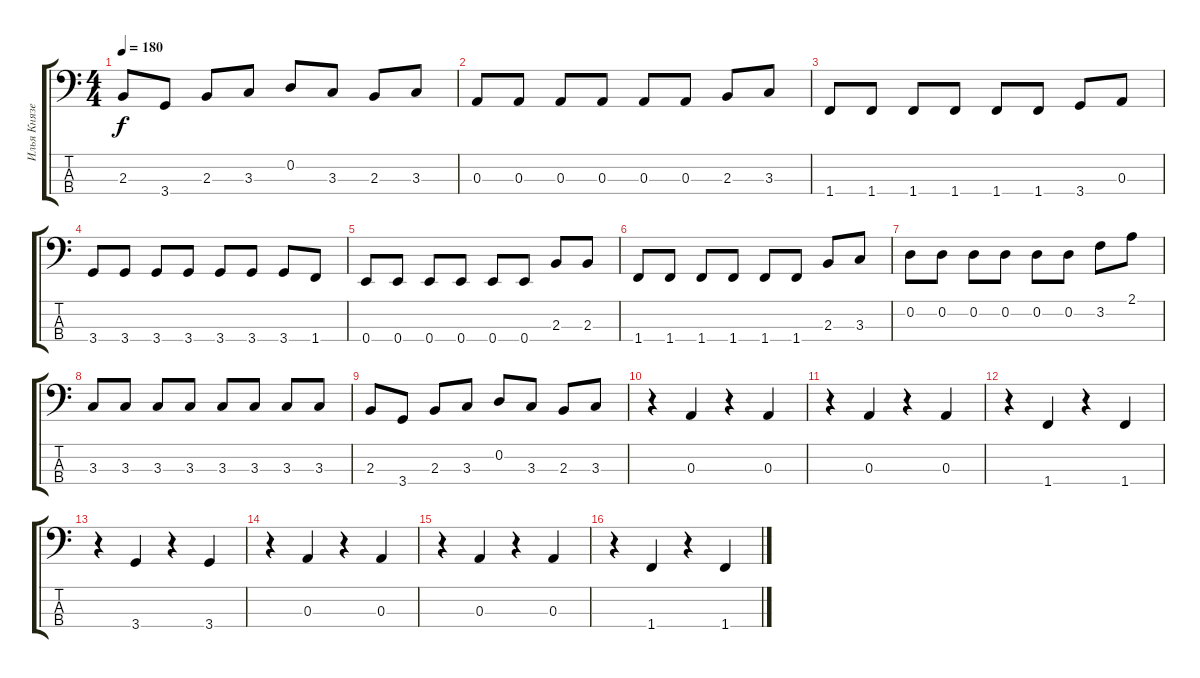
\track ("Илья Князев" "Илья Князе") {instrument electricbasspick}
\staff {score tabs}
\tuning (G2 D2 A1 E1) {hide}
\ts (4 4)
\tempo 180
\clef f4
\ks c
2.3.8{dy f} 3.4.8 2.3.8 3.3.8 0.2.8 3.3.8 2.3.8 3.3.8 |
0.3.8 0.3.8 0.3.8 0.3.8 0.3.8 0.3.8 2.3.8 3.3.8 |
1.4.8 1.4.8 1.4.8 1.4.8 1.4.8 1.4.8 3.4.8 0.3.8 |
3.4.8 3.4.8 3.4.8 3.4.8 3.4.8 3.4.8 3.4.8 1.4.8 |
0.4.8 0.4.8 0.4.8 0.4.8 0.4.8 0.4.8 2.3.8 2.3.8 |
1.4.8 1.4.8 1.4.8 1.4.8 1.4.8 1.4.8 2.3.8 3.3.8 |
0.2.8 0.2.8 0.2.8 0.2.8 0.2.8 0.2.8 3.2.8 2.1.8 |
3.3.8 3.3.8 3.3.8 3.3.8 3.3.8 3.3.8 3.3.8 3.3.8 |
2.3.8 3.4.8 2.3.8 3.3.8 0.2.8 3.3.8 2.3.8 3.3.8 |
r.4 0.3.4 r.4 0.3.4 |
r.4 0.3.4 r.4 0.3.4 |
r.4 1.4.4 r.4 1.4.4 |
r.4 3.4.4 r.4 3.4.4 |
r.4 0.3.4 r.4 0.3.4 |
r.4 0.3.4 r.4 0.3.4 |
r.4 1.4.4 r.4 1.4.4
